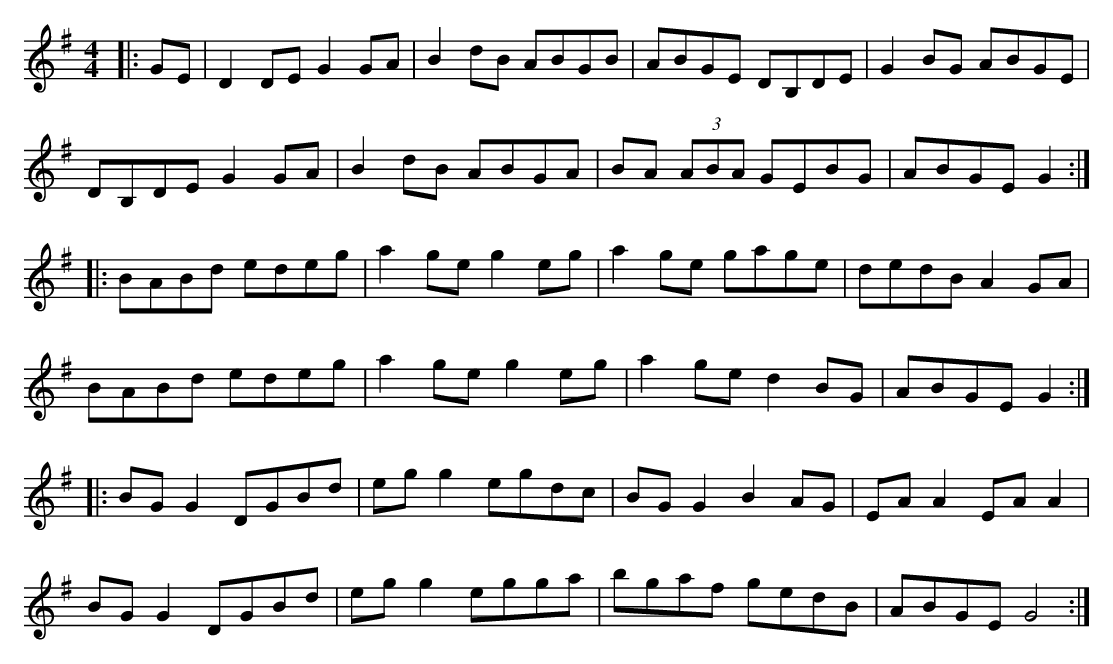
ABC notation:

X:1
M:4/4
K:G
|:GE|D2DE G2GA|B2dB ABGB|ABGE DB,DE|G2BG ABGE|
DB,DE G2GA|B2dB ABGA|BA (3ABA GEBG|ABGE G2:|
|:BABd edeg|a2ge g2eg|a2ge gage|dedB A2GA|
BABd edeg|a2ge g2eg|a2 ged2 BG|ABGE G2:|
|:BG G2 DGBd|egg2 egdc|BG G2 B2 AG|EA A2 EA A2|
BG G2 DGBd|egg2 egga|bgaf gedB|ABGE G4:|
